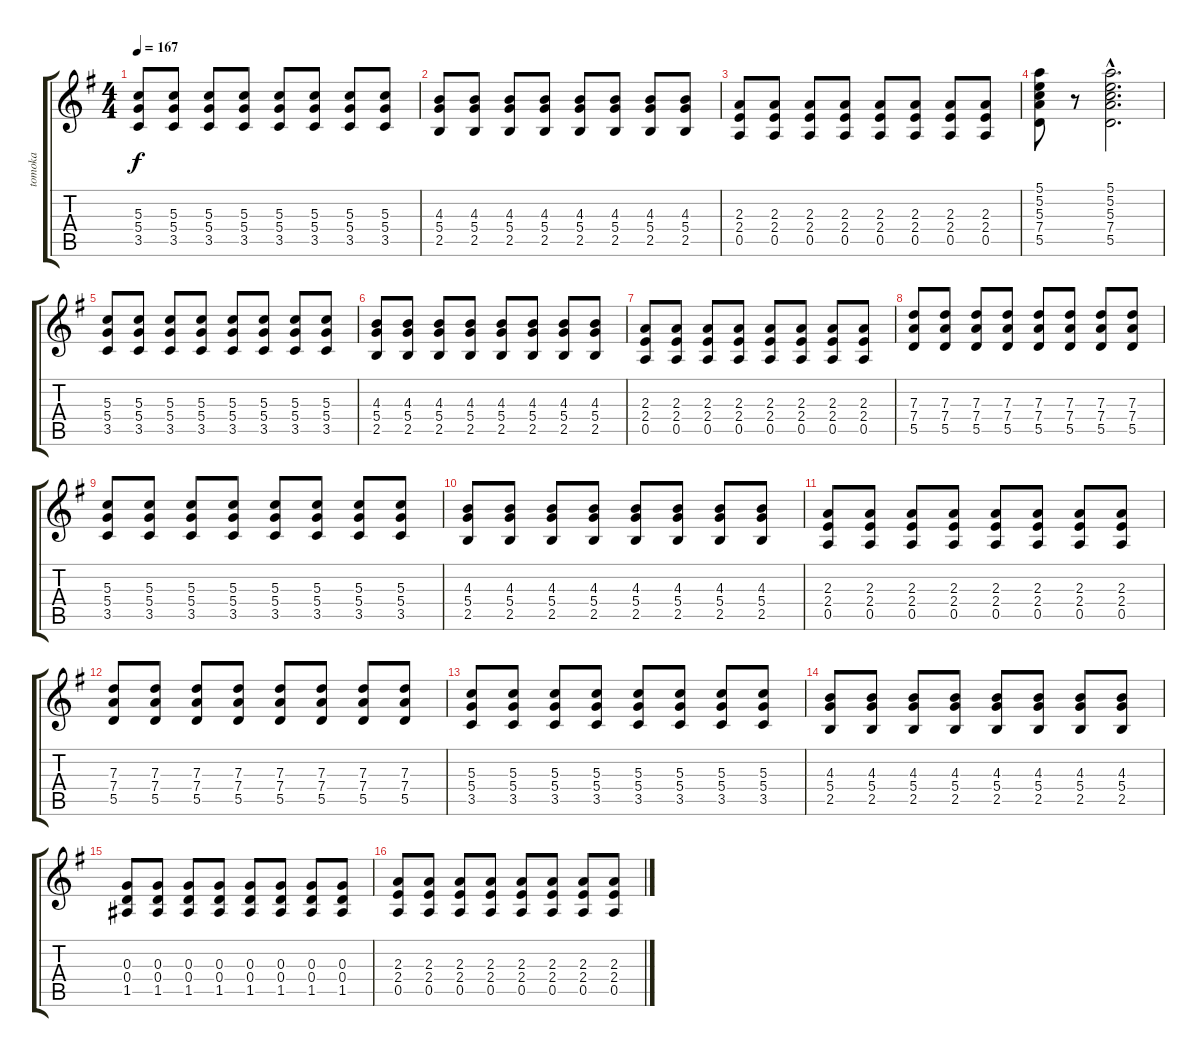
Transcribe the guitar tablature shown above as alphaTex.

\track ("tomoka" "tomoka") {instrument distortionguitar}
\staff {score tabs}
\tuning (E4 B3 G3 D3 A2 E2) {hide}
\ts (4 4)
\tempo 167
\clef g2
\ks eminor
(5.3 5.4 3.5).8{dy f} (5.3 5.4 3.5).8 (5.3 5.4 3.5).8 (5.3 5.4 3.5).8 (5.3 5.4 3.5).8 (5.3 5.4 3.5).8 (5.3 5.4 3.5).8 (5.3 5.4 3.5).8 |
(4.3 5.4 2.5).8 (4.3 5.4 2.5).8 (4.3 5.4 2.5).8 (4.3 5.4 2.5).8 (4.3 5.4 2.5).8 (4.3 5.4 2.5).8 (4.3 5.4 2.5).8 (4.3 5.4 2.5).8 |
(2.3 2.4 0.5).8 (2.3 2.4 0.5).8 (2.3 2.4 0.5).8 (2.3 2.4 0.5).8 (2.3 2.4 0.5).8 (2.3 2.4 0.5).8 (2.3 2.4 0.5).8 (2.3 2.4 0.5).8 |
(5.1 5.2 5.3 7.4 5.5).8 r.8 (5.1{hac} 5.2{hac} 5.3{hac} 7.4{hac} 5.5{hac}).2{d} |
(5.3 5.4 3.5).8 (5.3 5.4 3.5).8 (5.3 5.4 3.5).8 (5.3 5.4 3.5).8 (5.3 5.4 3.5).8 (5.3 5.4 3.5).8 (5.3 5.4 3.5).8 (5.3 5.4 3.5).8 |
(4.3 5.4 2.5).8 (4.3 5.4 2.5).8 (4.3 5.4 2.5).8 (4.3 5.4 2.5).8 (4.3 5.4 2.5).8 (4.3 5.4 2.5).8 (4.3 5.4 2.5).8 (4.3 5.4 2.5).8 |
(2.3 2.4 0.5).8 (2.3 2.4 0.5).8 (2.3 2.4 0.5).8 (2.3 2.4 0.5).8 (2.3 2.4 0.5).8 (2.3 2.4 0.5).8 (2.3 2.4 0.5).8 (2.3 2.4 0.5).8 |
(7.3 7.4 5.5).8 (7.3 7.4 5.5).8 (7.3 7.4 5.5).8 (7.3 7.4 5.5).8 (7.3 7.4 5.5).8 (7.3 7.4 5.5).8 (7.3 7.4 5.5).8 (7.3 7.4 5.5).8 |
(5.3 5.4 3.5).8 (5.3 5.4 3.5).8 (5.3 5.4 3.5).8 (5.3 5.4 3.5).8 (5.3 5.4 3.5).8 (5.3 5.4 3.5).8 (5.3 5.4 3.5).8 (5.3 5.4 3.5).8 |
(4.3 5.4 2.5).8 (4.3 5.4 2.5).8 (4.3 5.4 2.5).8 (4.3 5.4 2.5).8 (4.3 5.4 2.5).8 (4.3 5.4 2.5).8 (4.3 5.4 2.5).8 (4.3 5.4 2.5).8 |
(2.3 2.4 0.5).8 (2.3 2.4 0.5).8 (2.3 2.4 0.5).8 (2.3 2.4 0.5).8 (2.3 2.4 0.5).8 (2.3 2.4 0.5).8 (2.3 2.4 0.5).8 (2.3 2.4 0.5).8 |
(7.3 7.4 5.5).8 (7.3 7.4 5.5).8 (7.3 7.4 5.5).8 (7.3 7.4 5.5).8 (7.3 7.4 5.5).8 (7.3 7.4 5.5).8 (7.3 7.4 5.5).8 (7.3 7.4 5.5).8 |
(5.3 5.4 3.5).8 (5.3 5.4 3.5).8 (5.3 5.4 3.5).8 (5.3 5.4 3.5).8 (5.3 5.4 3.5).8 (5.3 5.4 3.5).8 (5.3 5.4 3.5).8 (5.3 5.4 3.5).8 |
(4.3 5.4 2.5).8 (4.3 5.4 2.5).8 (4.3 5.4 2.5).8 (4.3 5.4 2.5).8 (4.3 5.4 2.5).8 (4.3 5.4 2.5).8 (4.3 5.4 2.5).8 (4.3 5.4 2.5).8 |
(0.3 0.4 1.5).8 (0.3 0.4 1.5).8 (0.3 0.4 1.5).8 (0.3 0.4 1.5).8 (0.3 0.4 1.5).8 (0.3 0.4 1.5).8 (0.3 0.4 1.5).8 (0.3 0.4 1.5).8 |
(2.3 2.4 0.5).8 (2.3 2.4 0.5).8 (2.3 2.4 0.5).8 (2.3 2.4 0.5).8 (2.3 2.4 0.5).8 (2.3 2.4 0.5).8 (2.3 2.4 0.5).8 (2.3 2.4 0.5).8
